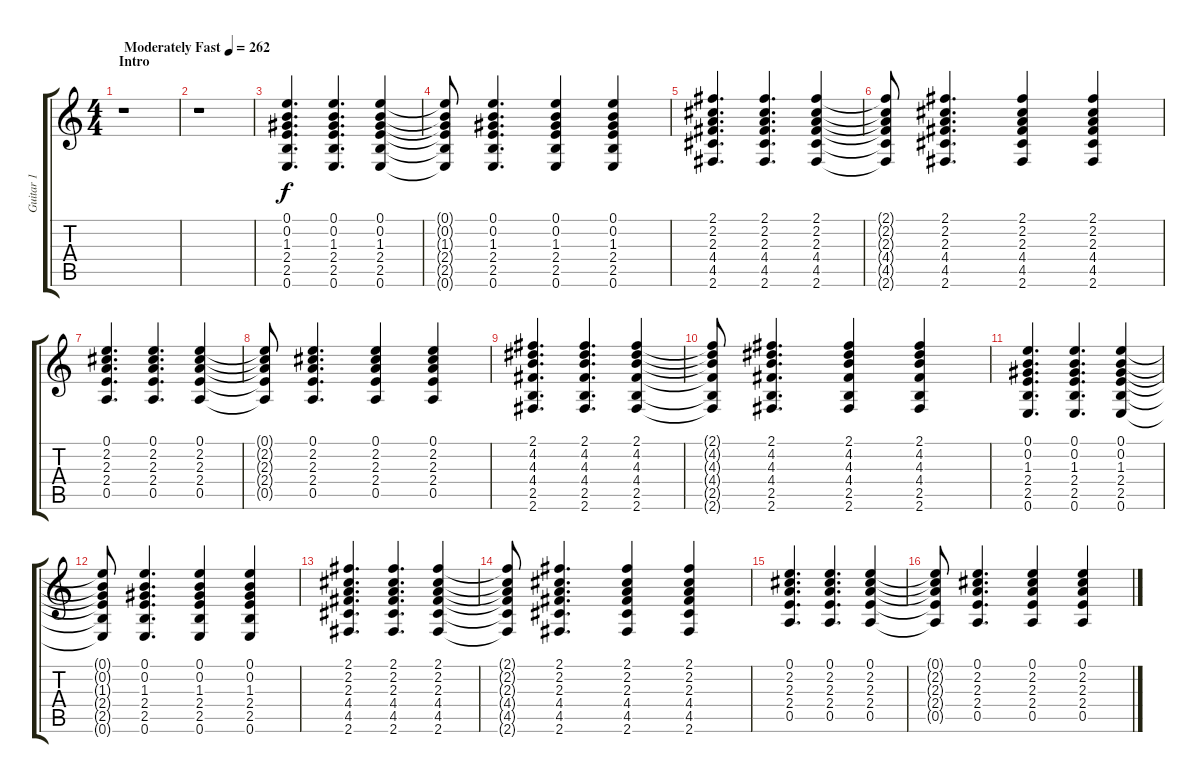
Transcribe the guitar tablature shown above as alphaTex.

\track ("Guitar 1" "Guitar 1") {instrument overdrivenguitar}
\staff {score tabs}
\tuning (E4 B3 G3 D3 A2 E2) {hide}
\ts (4 4)
\section ("" "Intro")
\tempo (262 "Moderately Fast")
\clef g2
\ks c
r.1{dy f instrument overdrivenguitar} |
r.1 |
(0.1 0.2 1.3 2.4 2.5 0.6).4{d} (0.1 0.2 1.3 2.4 2.5 0.6).4{d} (0.1 0.2 1.3 2.4 2.5 0.6).4 |
(0.1{t} 0.2{t} 1.3{t} 2.4{t} 2.5{t} 0.6{t}).8 (0.1 0.2 1.3 2.4 2.5 0.6).4{d} (0.1 0.2 1.3 2.4 2.5 0.6).4 (0.1 0.2 1.3 2.4 2.5 0.6).4 |
(2.1 2.2 2.3 4.4 4.5 2.6).4{d} (2.1 2.2 2.3 4.4 4.5 2.6).4{d} (2.1 2.2 2.3 4.4 4.5 2.6).4 |
(2.1{t} 2.2{t} 2.3{t} 4.4{t} 4.5{t} 2.6{t}).8 (2.1 2.2 2.3 4.4 4.5 2.6).4{d} (2.1 2.2 2.3 4.4 4.5 2.6).4 (2.1 2.2 2.3 4.4 4.5 2.6).4 |
(0.1 2.2 2.3 2.4 0.5).4{d} (0.1 2.2 2.3 2.4 0.5).4{d} (0.1 2.2 2.3 2.4 0.5).4 |
(0.1{t} 2.2{t} 2.3{t} 2.4{t} 0.5{t}).8 (0.1 2.2 2.3 2.4 0.5).4{d} (0.1 2.2 2.3 2.4 0.5).4 (0.1 2.2 2.3 2.4 0.5).4 |
(2.1 4.2 4.3 4.4 2.5 2.6).4{d} (2.1 4.2 4.3 4.4 2.5 2.6).4{d} (2.1 4.2 4.3 4.4 2.5 2.6).4 |
(2.1{t} 4.2{t} 4.3{t} 4.4{t} 2.5{t} 2.6{t}).8 (2.1 4.2 4.3 4.4 2.5 2.6).4{d} (2.1 4.2 4.3 4.4 2.5 2.6).4 (2.1 4.2 4.3 4.4 2.5 2.6).4 |
(0.1 0.2 1.3 2.4 2.5 0.6).4{d} (0.1 0.2 1.3 2.4 2.5 0.6).4{d} (0.1 0.2 1.3 2.4 2.5 0.6).4 |
(0.1{t} 0.2{t} 1.3{t} 2.4{t} 2.5{t} 0.6{t}).8 (0.1 0.2 1.3 2.4 2.5 0.6).4{d} (0.1 0.2 1.3 2.4 2.5 0.6).4 (0.1 0.2 1.3 2.4 2.5 0.6).4 |
(2.1 2.2 2.3 4.4 4.5 2.6).4{d} (2.1 2.2 2.3 4.4 4.5 2.6).4{d} (2.1 2.2 2.3 4.4 4.5 2.6).4 |
(2.1{t} 2.2{t} 2.3{t} 4.4{t} 4.5{t} 2.6{t}).8 (2.1 2.2 2.3 4.4 4.5 2.6).4{d} (2.1 2.2 2.3 4.4 4.5 2.6).4 (2.1 2.2 2.3 4.4 4.5 2.6).4 |
(0.1 2.2 2.3 2.4 0.5).4{d} (0.1 2.2 2.3 2.4 0.5).4{d} (0.1 2.2 2.3 2.4 0.5).4 |
(0.1{t} 2.2{t} 2.3{t} 2.4{t} 0.5{t}).8 (0.1 2.2 2.3 2.4 0.5).4{d} (0.1 2.2 2.3 2.4 0.5).4 (0.1 2.2 2.3 2.4 0.5).4
